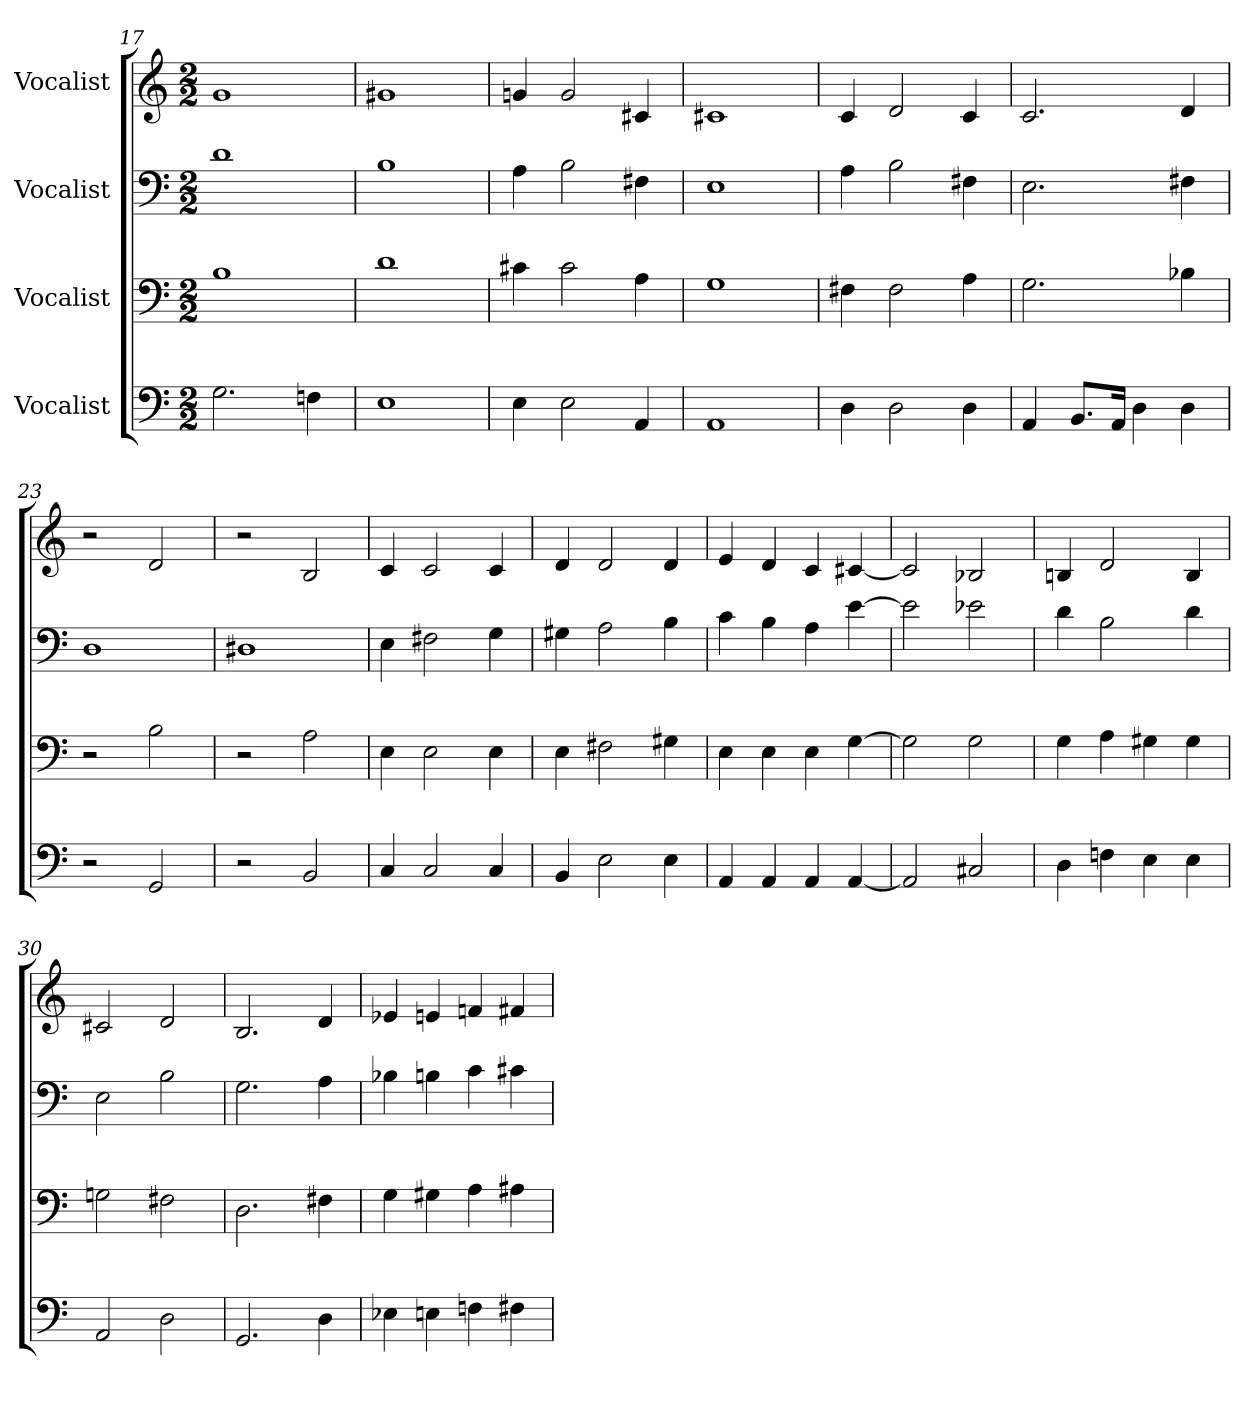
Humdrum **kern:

**kern	**kern	**kern	**kern
*part4	*part3	*part2	*part1
*staff4	*staff3	*staff2	*staff1
*I"Vocalist	*I"Vocalist	*I"Vocalist	*I"Vocalist
*M2/2	*M2/2	*M2/2	*M2/2
=17	=17	=17	=17
2.G	1B	1d	1g
4Fn	.	.	.
=18	=18	=18	=18
1E	1d	1B	1g#X
=19	=19	=19	=19
4E	4c#X	4A	4gn
2E	2c#	2B	2g
4AA	4A	4F#X	4c#X
=20	=20	=20	=20
1AA	1G	1E	1c#X
=21	=21	=21	=21
4D	4F#X	4A	4c
2D	2F#	2B	2d
4D	4A	4F#X	4c
=22	=22	=22	=22
4AA	2.G	2.E	2.c
8.BBL	.	.	.
16AAJk	.	.	.
4D	.	.	.
4D	4B-X	4F#X	4d
=23	=23	=23	=23
2r	2r	1D	2r
2GG	2B	.	2d
=24	=24	=24	=24
2r	2r	1D#X	2r
2BB	2A	.	2B
=25	=25	=25	=25
4C	4E	4E	4c
2C	2E	2F#X	2c
4C	4E	4G	4c
=26	=26	=26	=26
4BB	4E	4G#X	4d
2E	2F#X	2A	2d
4E	4G#X	4B	4d
=27	=27	=27	=27
4AA	4E	4c	4e
4AA	4E	4B	4d
4AA	4E	4A	4c
[4AA	[4G	[4e	[4c#X
=28	=28	=28	=28
2AA]	2G]	2e]	2c#]
2C#X	2G	2e-X	2B-X
=29	=29	=29	=29
4D	4G	4d	4Bn
4Fn	4A	2B	2d
4E	4G#X	.	.
4E	4G#	4d	4B
=30	=30	=30	=30
2AA	2Gn	2E	2c#X
2D	2F#X	2B	2d
=31	=31	=31	=31
2.GG	2.D	2.G	2.B
4D	4F#X	4A	4d
=32	=32	=32	=32
4E-X	4G	4B-X	4e-X
4En	4G#X	4Bn	4en
4Fn	4A	4c	4fn
4F#X	4A#X	4c#X	4f#X
=	=	=	=
*-	*-	*-	*-
